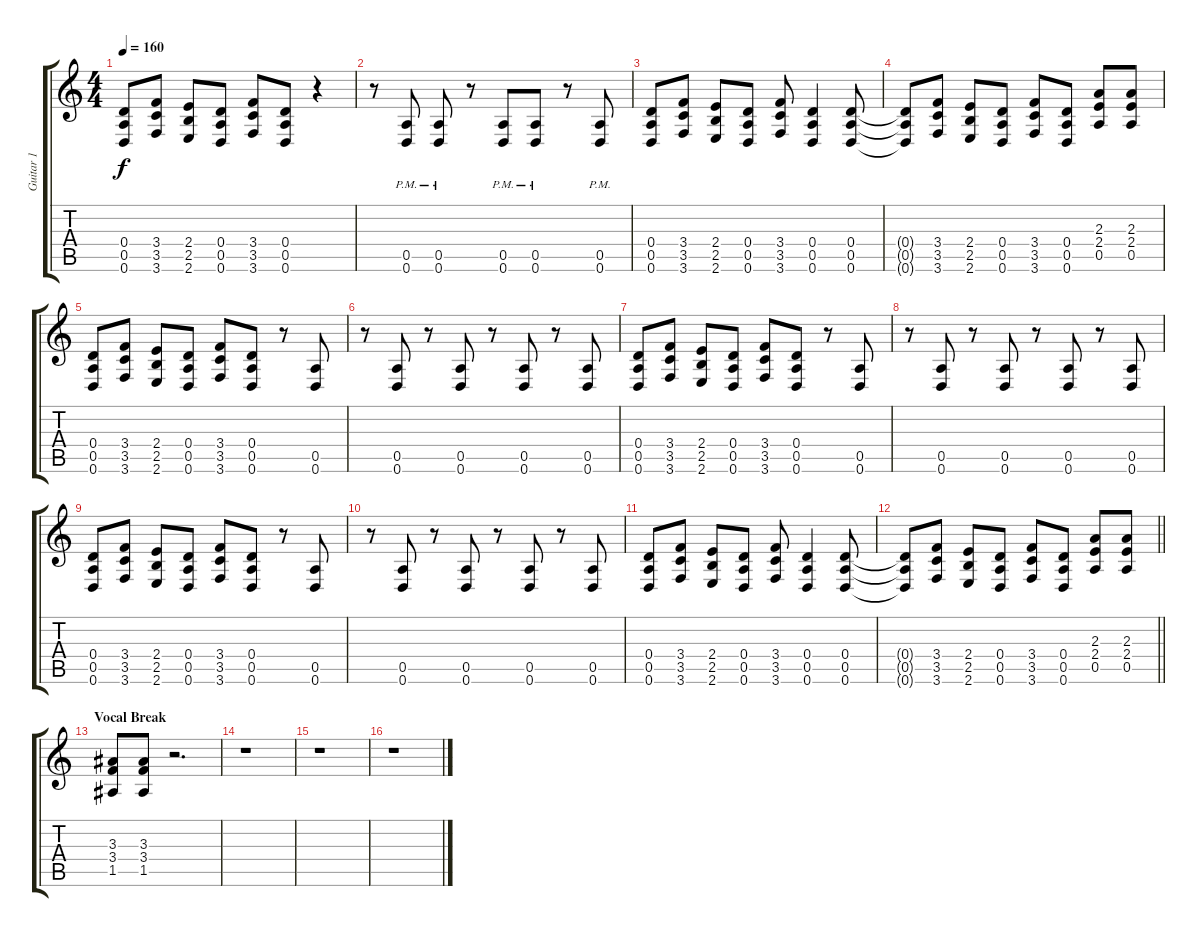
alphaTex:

\track ("Guitar 1" "Guitar 1") {instrument distortionguitar}
\staff {score tabs}
\tuning (E4 B3 G3 D3 A2 D2) {hide}
\ts (4 4)
\tempo 160
\clef g2
\ks c
(0.4 0.5 0.6).8{dy f volume 13 balance 0} (3.4 3.5 3.6).8 (2.4 2.5 2.6).8 (0.4 0.5 0.6).8 (3.4 3.5 3.6).8 (0.4 0.5 0.6).8 r.4 |
r.8 (0.5{pm} 0.6{pm}).8 (0.5{pm} 0.6{pm}).8 r.8 (0.5{pm} 0.6{pm}).8 (0.5{pm} 0.6{pm}).8 r.8 (0.5{pm} 0.6{pm}).8 |
(0.4 0.5 0.6).8 (3.4 3.5 3.6).8 (2.4 2.5 2.6).8 (0.4 0.5 0.6).8 (3.4 3.5 3.6).8 (0.4 0.5 0.6).4 (0.4 0.5 0.6).8 |
(0.4{t} 0.5{t} 0.6{t}).8 (3.4 3.5 3.6).8 (2.4 2.5 2.6).8 (0.4 0.5 0.6).8 (3.4 3.5 3.6).8 (0.4 0.5 0.6).8 (2.3 2.4 0.5).8 (2.3 2.4 0.5).8 |
(0.4 0.5 0.6).8 (3.4 3.5 3.6).8 (2.4 2.5 2.6).8 (0.4 0.5 0.6).8 (3.4 3.5 3.6).8 (0.4 0.5 0.6).8 r.8 (0.5 0.6).8 |
r.8 (0.5 0.6).8 r.8 (0.5 0.6).8 r.8 (0.5 0.6).8 r.8 (0.5 0.6).8 |
(0.4 0.5 0.6).8 (3.4 3.5 3.6).8 (2.4 2.5 2.6).8 (0.4 0.5 0.6).8 (3.4 3.5 3.6).8 (0.4 0.5 0.6).8 r.8 (0.5 0.6).8 |
r.8 (0.5 0.6).8 r.8 (0.5 0.6).8 r.8 (0.5 0.6).8 r.8 (0.5 0.6).8 |
(0.4 0.5 0.6).8 (3.4 3.5 3.6).8 (2.4 2.5 2.6).8 (0.4 0.5 0.6).8 (3.4 3.5 3.6).8 (0.4 0.5 0.6).8 r.8 (0.5 0.6).8 |
r.8 (0.5 0.6).8 r.8 (0.5 0.6).8 r.8 (0.5 0.6).8 r.8 (0.5 0.6).8 |
(0.4 0.5 0.6).8 (3.4 3.5 3.6).8 (2.4 2.5 2.6).8 (0.4 0.5 0.6).8 (3.4 3.5 3.6).8 (0.4 0.5 0.6).4 (0.4 0.5 0.6).8 |
\barLineRight lightlight
(0.4{t} 0.5{t} 0.6{t}).8 (3.4 3.5 3.6).8 (2.4 2.5 2.6).8 (0.4 0.5 0.6).8 (3.4 3.5 3.6).8 (0.4 0.5 0.6).8 (2.3 2.4 0.5).8 (2.3 2.4 0.5).8 |
\section ("" "Vocal Break")
(3.3 3.4 1.5).8 (3.3 3.4 1.5).8 r.2{d} |
r.1 |
r.1 |
r.1
